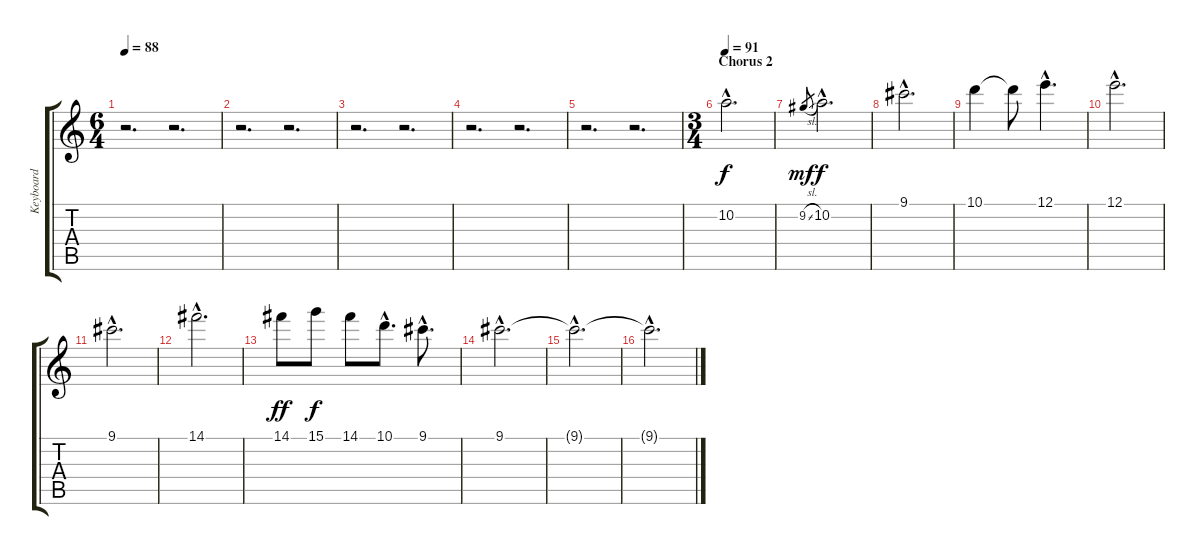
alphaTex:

\track ("Keyboard" "Keyboard") {instrument electricguitarjazz}
\staff {score tabs}
\tuning (E4 B3 G3 D3 A2 E2) {hide}
\ts (6 4)
\tempo 88
\clef g2
\ks c
r.2{d dy f} r.2{d} |
r.2{d} r.2{d} |
r.2{d} r.2{d} |
r.2{d} r.2{d} |
r.2{d} r.2{d} |
\ts (3 4)
\section ("" "Chorus 2")
\tempo 91
10.2{hac}.2{d volume 8 instrument stringensemble1} |
9.2{sl}.8{gr dy mf} 10.2{hac}.2{d dy f} |
9.1{hac}.2{d} |
10.1.4 10.1{t}.8 12.1{hac}.4{d} |
12.1{hac}.2{d} |
9.1{hac}.2{d} |
14.1{hac}.2{d} |
14.1.8{dy ff} 15.1.8{dy f} 14.1.8 10.1{hac}.8{d} 9.1{hac}.8{d} |
9.1{hac}.2{d} |
9.1{hac t}.2{d} |
9.1{hac t}.2{d}
